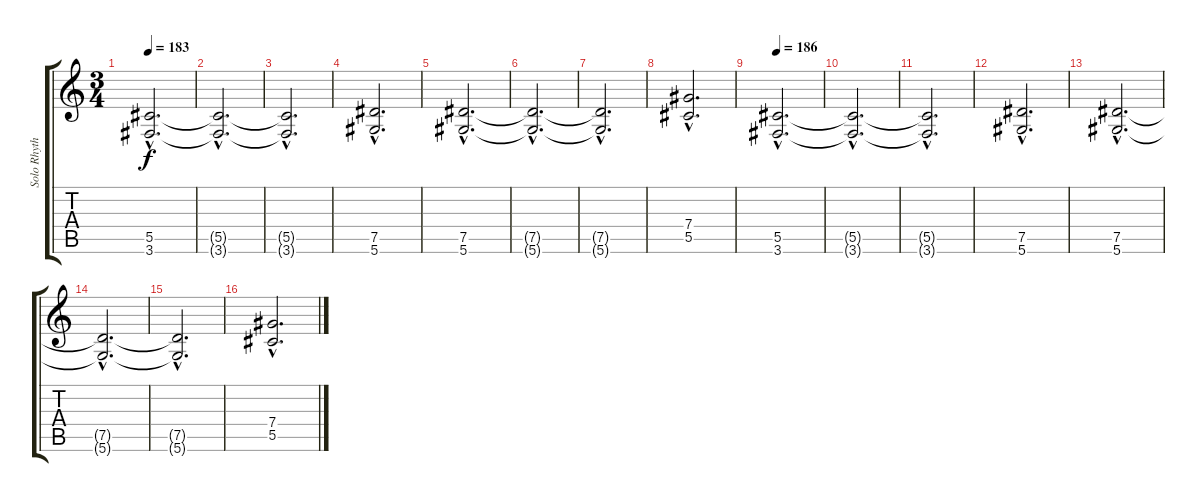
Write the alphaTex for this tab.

\track ("Solo Rhythm" "Solo Rhyth") {instrument distortionguitar}
\staff {score tabs}
\tuning (Eb4 Bb3 Gb3 Db3 Ab2 Eb2) {hide}
\ts (3 4)
\tempo 183
\clef g2
\ks c
(5.5{hac} 3.6{hac}).2{d dy f} |
(5.5{hac t} 3.6{hac t}).2{d} |
(5.5{hac t} 3.6{hac t}).2{d} |
(7.5{hac} 5.6{hac}).2{d} |
(7.5{hac} 5.6{hac}).2{d} |
(7.5{hac t} 5.6{hac t}).2{d} |
(7.5{hac t} 5.6{hac t}).2{d} |
(7.4{hac} 5.5{hac}).2{d} |
\tempo 186
(5.5{hac} 3.6{hac}).2{d} |
(5.5{hac t} 3.6{hac t}).2{d} |
(5.5{hac t} 3.6{hac t}).2{d} |
(7.5{hac} 5.6{hac}).2{d} |
(7.5{hac} 5.6{hac}).2{d} |
(7.5{hac t} 5.6{hac t}).2{d} |
(7.5{hac t} 5.6{hac t}).2{d} |
(7.4{hac} 5.5{hac}).2{d}
